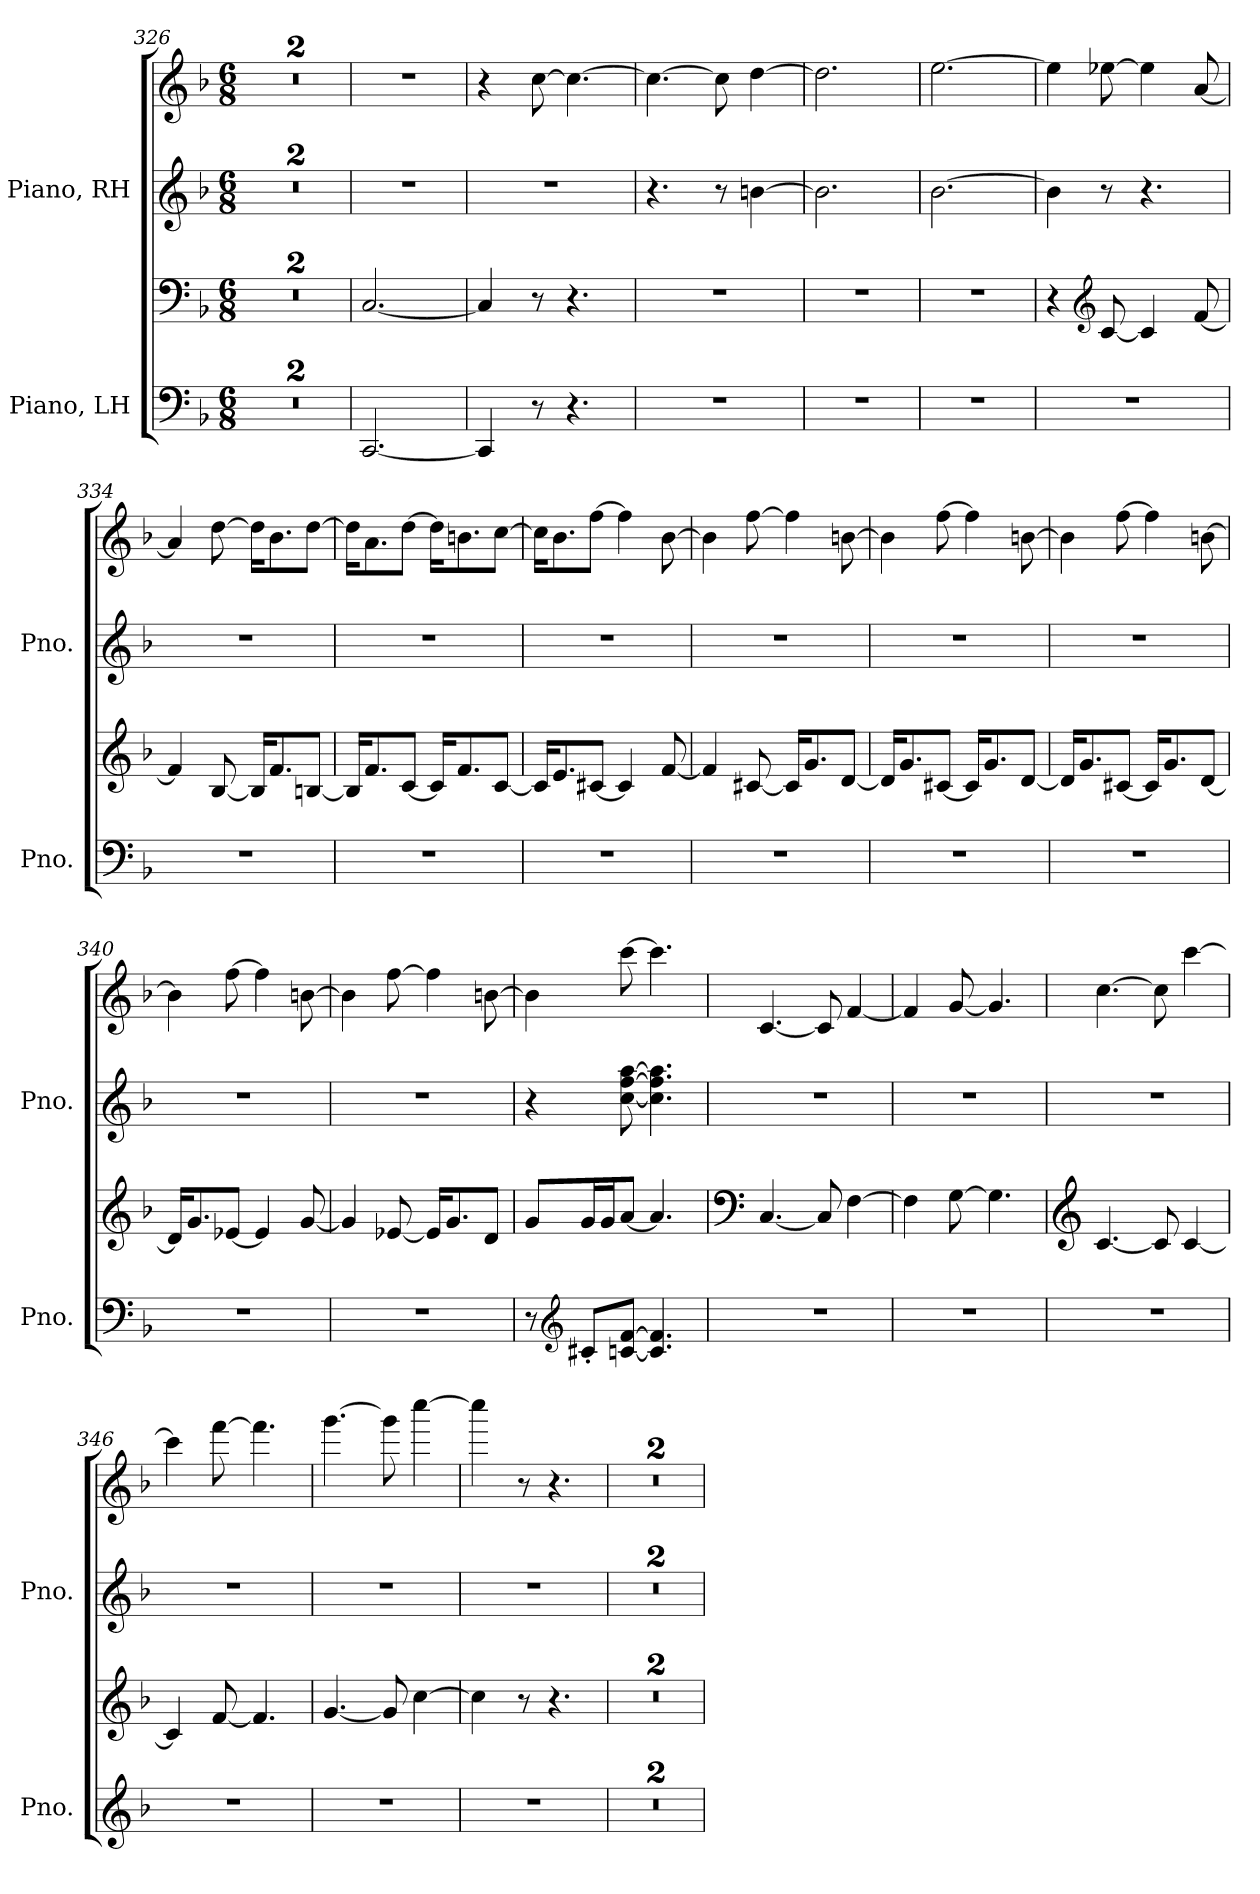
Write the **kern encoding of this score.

**kern	**kern	**kern	**kern
*part2	*part2	*part1	*part1
*staff4	*staff3	*staff2	*staff1
*I"Piano, LH	*	*I"Piano, RH	*
*I'Pno.	*	*I'Pno.	*
*clefF4	*clefF4	*clefG2	*clefG2
*k[b-]	*k[b-]	*k[b-]	*k[b-]
*M6/8	*M6/8	*M6/8	*M6/8
=326	=326	=326	=326
2.r	2.r	2.r	2.r
=327	=327	=327	=327
2.r	2.r	2.r	2.r
=328	=328	=328	=328
[2.CC/	[2.C/	2.r	2.r
=329	=329	=329	=329
4CC/]	4C/]	2.r	4r
8r	8r	.	[8cc\
4.r	4.r	.	4.cc\_
=330	=330	=330	=330
2.r	2.r	4.r	4.cc\_
.	.	8r	8cc\]
.	.	[4bn\	[4dd\
=331	=331	=331	=331
2.r	2.r	2.b\]	2.dd\]
=332	=332	=332	=332
2.r	2.r	[2.b-\	[2.ee\
!!LO:LB:g=z
=333	=333	=333	=333
2.r	4r	4b-\]	4ee\]
*	*clefG2	*	*
.	[8c/	8r	[8ee-X\
.	4c/]	4.r	4ee-\]
.	[8f/	.	[8a/
=334	=334	=334	=334
2.r	4f/]	2.r	4a/]
.	[8B-/	.	[8dd\
.	16B-/KL]	.	16dd\KL]
.	8.f/	.	8.b-\
.	[8Bn/J	.	[8dd\J
=335	=335	=335	=335
2.r	16B/KL]	2.r	16dd\KL]
.	8.f/	.	8.a\
.	[8c/J	.	[8dd\J
.	16c/KL]	.	16dd\KL]
.	8.f/	.	8.bn\
.	[8c/J	.	[8cc\J
=336	=336	=336	=336
2.r	16c/KL]	2.r	16cc\KL]
.	8.e/	.	8.b-\
.	[8c#X/J	.	[8ff\J
.	4c#/]	.	4ff\]
.	[8f/	.	[8b-\
=337	=337	=337	=337
2.r	4f/]	2.r	4b-\]
.	[8c#X/	.	[8ff\
.	16c#/KL]	.	4ff\]
.	8.g/	.	.
.	[8d/J	.	[8bn\
!!LO:PB:g=z
=338	=338	=338	=338
2.r	16d/KL]	2.r	4b\]
.	8.g/	.	.
.	[8c#X/J	.	[8ff\
.	16c#/KL]	.	4ff\]
.	8.g/	.	.
.	[8d/J	.	[8bn\
=339	=339	=339	=339
2.r	16d/KL]	2.r	4b\]
.	8.g/	.	.
.	[8c#X/J	.	[8ff\
.	16c#/KL]	.	4ff\]
.	8.g/	.	.
.	[8d/J	.	[8bn\
=340	=340	=340	=340
2.r	16d/KL]	2.r	4b\]
.	8.g/	.	.
.	[8e-X/J	.	[8ff\
.	4e-/]	.	4ff\]
.	[8g/	.	[8bn\
=341	=341	=341	=341
2.r	4g/]	2.r	4b\]
.	[8e-X/	.	[8ff\
.	16e-/KL]	.	4ff\]
.	8.g/	.	.
.	8d/J	.	[8bn\
!!LO:LB:g=z
=342	=342	=342	=342
8r	8g/L	4r	4b\]
*clefG2	*	*	*
8c#X'/L	16g/L	.	.
.	16g/J	.	.
[8cn/ [8f/J	[8a/J	[8cc\ [8ff\ [8aa\	[8ccc\
4.c/] 4.f/]	4.a/]	4.cc\] 4.ff\] 4.aa\]	4.ccc\]
=343	=343	=343	=343
*	*clefF4	*	*
2.r	[4.C/	2.r	[4.c/
.	8C/]	.	8c/]
.	[4F\	.	[4f/
=344	=344	=344	=344
2.r	4F\]	2.r	4f/]
.	[8G\	.	[8g/
.	4.G\]	.	4.g/]
=345	=345	=345	=345
*	*clefG2	*	*
2.r	[4.c/	2.r	[4.cc\
.	8c/]	.	8cc\]
.	[4c/	.	[4ccc\
=346	=346	=346	=346
2.r	4c/]	2.r	4ccc\]
.	[8f/	.	[8fff\
.	4.f/]	.	4.fff\]
=347	=347	=347	=347
2.r	[4.g/	2.r	[4.ggg\
.	8g/]	.	8ggg\]
.	[4cc\	.	[4cccc\
!!LO:LB:g=z
=348	=348	=348	=348
2.r	4cc\]	2.r	4cccc\]
.	8r	.	8r
.	4.r	.	4.r
=349	=349	=349	=349
2.r	2.r	2.r	2.r
=350	=350	=350	=350
2.r	2.r	2.r	2.r
=	=	=	=
*-	*-	*-	*-
